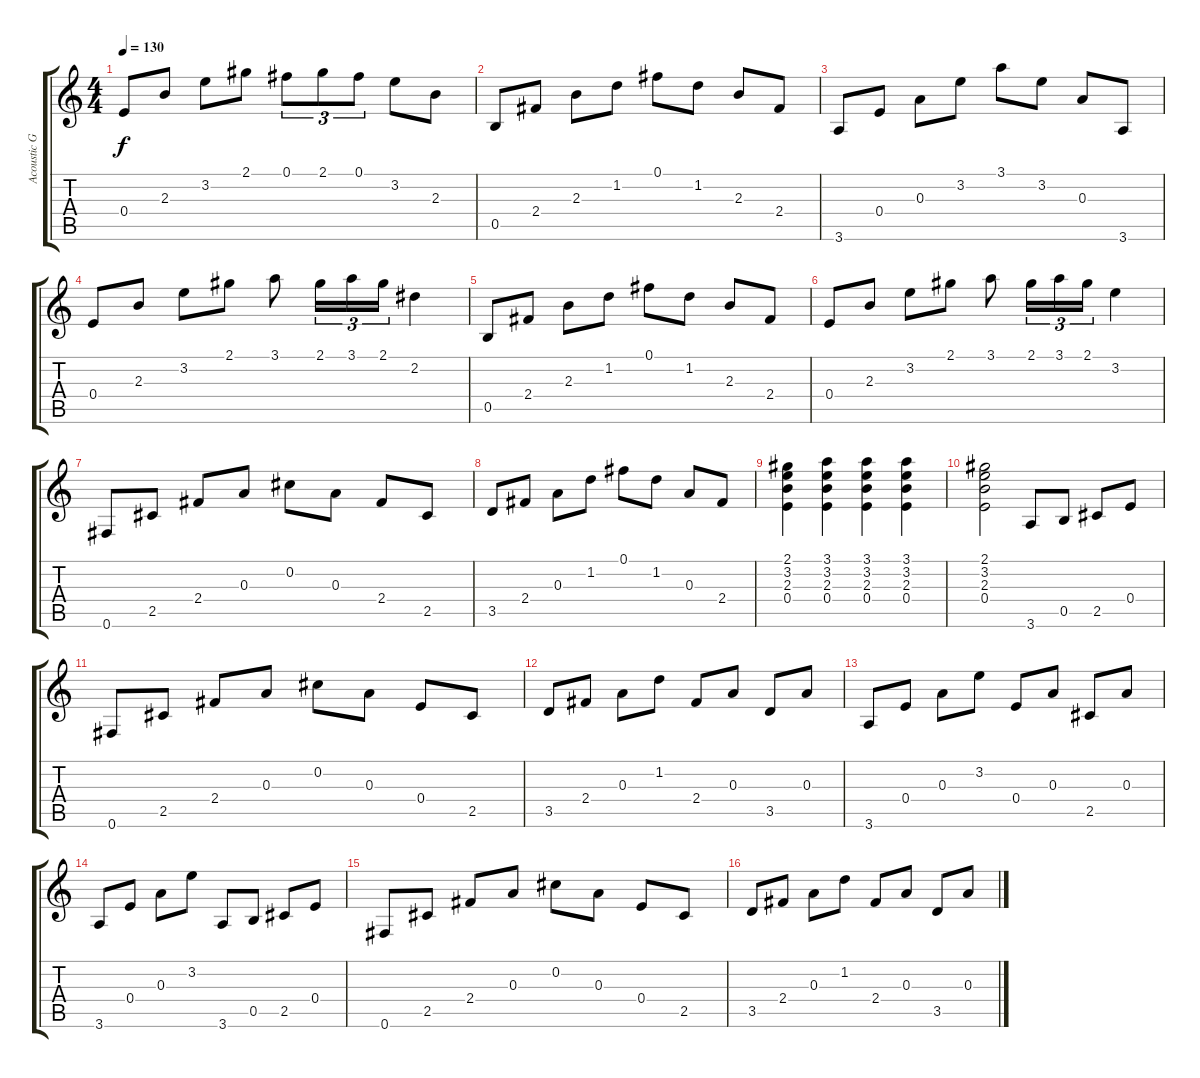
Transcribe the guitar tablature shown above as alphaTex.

\track ("Acoustic Guitar 1" "Acoustic G") {instrument acousticguitarsteel}
\staff {score tabs}
\tuning (Gb4 Db4 A3 E3 B2 Gb2) {hide}
\ts (4 4)
\tempo 130
\clef g2
\ks c
0.4.8{dy f} 2.3.8 3.2.8 2.1.8 0.1.8{tu (3 2)} 2.1.8{tu (3 2)} 0.1.8{tu (3 2)} 3.2.8 2.3.8 |
0.5.8{txt " "} 2.4.8 2.3.8 1.2.8 0.1.8 1.2.8 2.3.8 2.4.8 |
3.6.8 0.4.8 0.3.8 3.2.8 3.1.8 3.2.8 0.3.8 3.6.8{txt " "} |
0.4.8 2.3.8 3.2.8 2.1.8 3.1.8 2.1.16{tu (3 2)} 3.1.16{tu (3 2)} 2.1.16{tu (3 2)} 2.2.4 |
0.5.8 2.4.8 2.3.8 1.2.8 0.1.8 1.2.8 2.3.8 2.4.8 |
0.4.8 2.3.8 3.2.8 2.1.8 3.1.8 2.1.16{tu (3 2)} 3.1.16{tu (3 2)} 2.1.16{tu (3 2)} 3.2.4 |
0.6.8 2.5.8 2.4.8 0.3.8 0.2.8 0.3.8 2.4.8 2.5.8 |
3.5.8 2.4.8 0.3.8 1.2.8 0.1.8 1.2.8 0.3.8 2.4.8 |
(2.1 3.2 2.3 0.4).4 (3.1 3.2 2.3 0.4).4 (3.1 3.2 2.3 0.4).4 (3.1 3.2 2.3 0.4).4 |
(2.1 3.2 2.3 0.4).2 3.6.8 0.5.8 2.5.8 0.4.8 |
0.6.8 2.5.8 2.4.8 0.3.8 0.2.8 0.3.8 0.4.8 2.5.8 |
3.5.8 2.4.8 0.3.8 1.2.8 2.4.8 0.3.8 3.5.8 0.3.8 |
3.6.8 0.4.8 0.3.8 3.2.8 0.4.8 0.3.8 2.5.8 0.3.8 |
3.6.8 0.4.8 0.3.8 3.2.8 3.6.8 0.5.8 2.5.8 0.4.8 |
0.6.8 2.5.8 2.4.8 0.3.8 0.2.8 0.3.8 0.4.8 2.5.8 |
3.5.8 2.4.8 0.3.8 1.2.8 2.4.8 0.3.8 3.5.8 0.3.8
